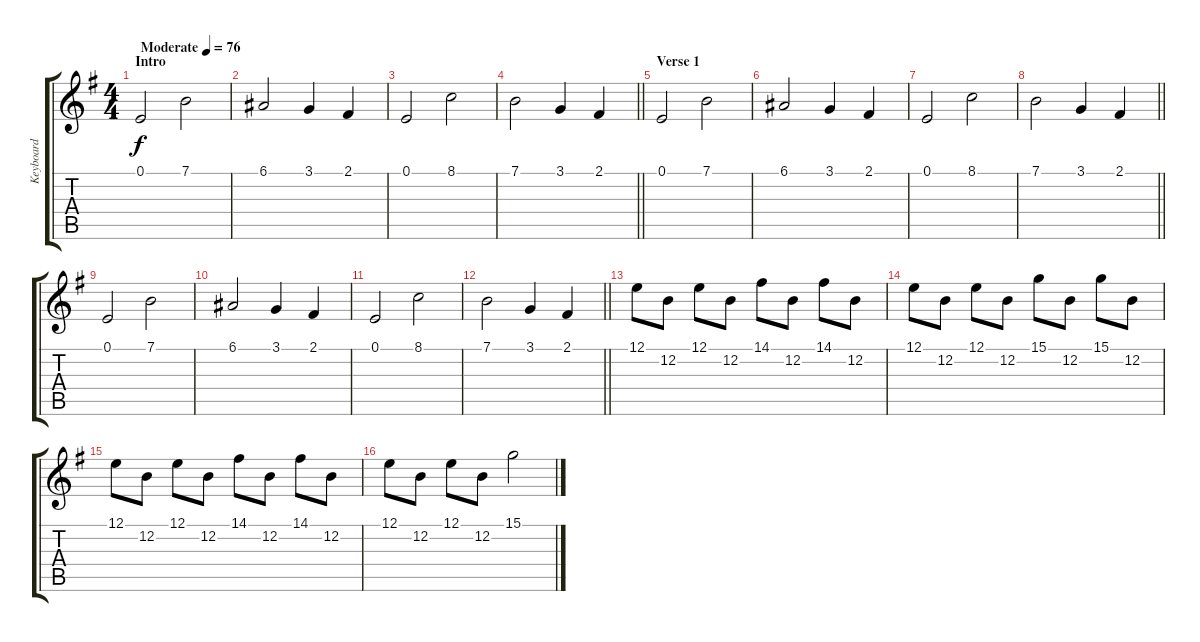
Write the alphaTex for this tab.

\track ("Keyboard" "Keyboard") {instrument fx6goblins}
\staff {score tabs}
\tuning (E4 B3 G3 D3 A2 E2) {hide}
\ts (4 4)
\section ("" "Intro")
\tempo (76 "Moderate")
\clef g2
\ks g
0.1.2{dy f volume 16 instrument fx6goblins} 7.1.2 |
6.1.2 3.1.4 2.1.4 |
0.1.2 8.1.2 |
\barLineRight lightlight
7.1.2 3.1.4 2.1.4 |
\section ("" "Verse 1")
0.1.2 7.1.2 |
6.1.2 3.1.4 2.1.4 |
0.1.2 8.1.2 |
\barLineRight lightlight
7.1.2 3.1.4 2.1.4 |
0.1.2 7.1.2 |
6.1.2 3.1.4 2.1.4 |
0.1.2 8.1.2 |
\barLineRight lightlight
7.1.2 3.1.4 2.1.4 |
12.1.8 12.2.8 12.1.8 12.2.8 14.1.8 12.2.8 14.1.8 12.2.8 |
12.1.8 12.2.8 12.1.8 12.2.8 15.1.8 12.2.8 15.1.8 12.2.8 |
12.1.8 12.2.8 12.1.8 12.2.8 14.1.8 12.2.8 14.1.8 12.2.8 |
12.1.8 12.2.8 12.1.8 12.2.8 15.1.2
